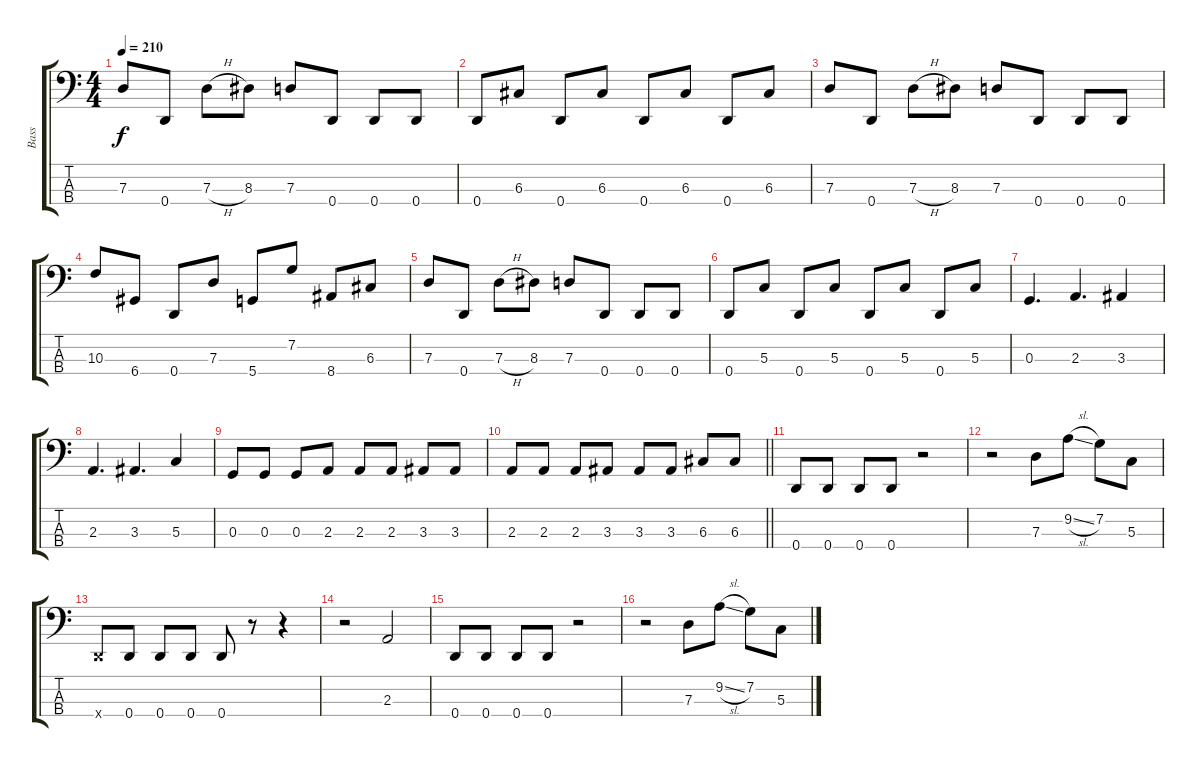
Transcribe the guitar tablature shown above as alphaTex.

\track ("Bass" "Bass") {instrument electricbasspick}
\staff {score tabs}
\tuning (F2 C2 G1 D1) {hide}
\ts (4 4)
\tempo 210
\clef f4
\ks c
7.3.8{dy f} 0.4.8 7.3{h}.8 8.3.8 7.3.8 0.4.8 0.4.8 0.4.8 |
0.4.8 6.3.8 0.4.8 6.3.8 0.4.8 6.3.8 0.4.8 6.3.8 |
7.3.8 0.4.8 7.3{h}.8 8.3.8 7.3.8 0.4.8 0.4.8 0.4.8 |
10.3.8 6.4.8 0.4.8 7.3.8 5.4.8 7.2.8 8.4.8 6.3.8 |
7.3.8 0.4.8 7.3{h}.8 8.3.8 7.3.8 0.4.8 0.4.8 0.4.8 |
0.4.8 5.3.8 0.4.8 5.3.8 0.4.8 5.3.8 0.4.8 5.3.8 |
0.3.4{d} 2.3.4{d} 3.3.4 |
2.3.4{d} 3.3.4{d} 5.3.4 |
0.3.8 0.3.8 0.3.8 2.3.8 2.3.8 2.3.8 3.3.8 3.3.8 |
\barLineRight lightlight
2.3.8 2.3.8 2.3.8 3.3.8 3.3.8 3.3.8 6.3.8 6.3.8 |
0.4.8 0.4.8 0.4.8 0.4.8 r.2 |
r.2 7.3.8 9.2{sl}.8 7.2.8 5.3.8 |
0.4{x}.8 0.4.8 0.4.8 0.4.8 0.4.8 r.8 r.4 |
r.2 2.3.2 |
0.4.8 0.4.8 0.4.8 0.4.8 r.2 |
r.2 7.3.8 9.2{sl}.8 7.2.8 5.3.8
